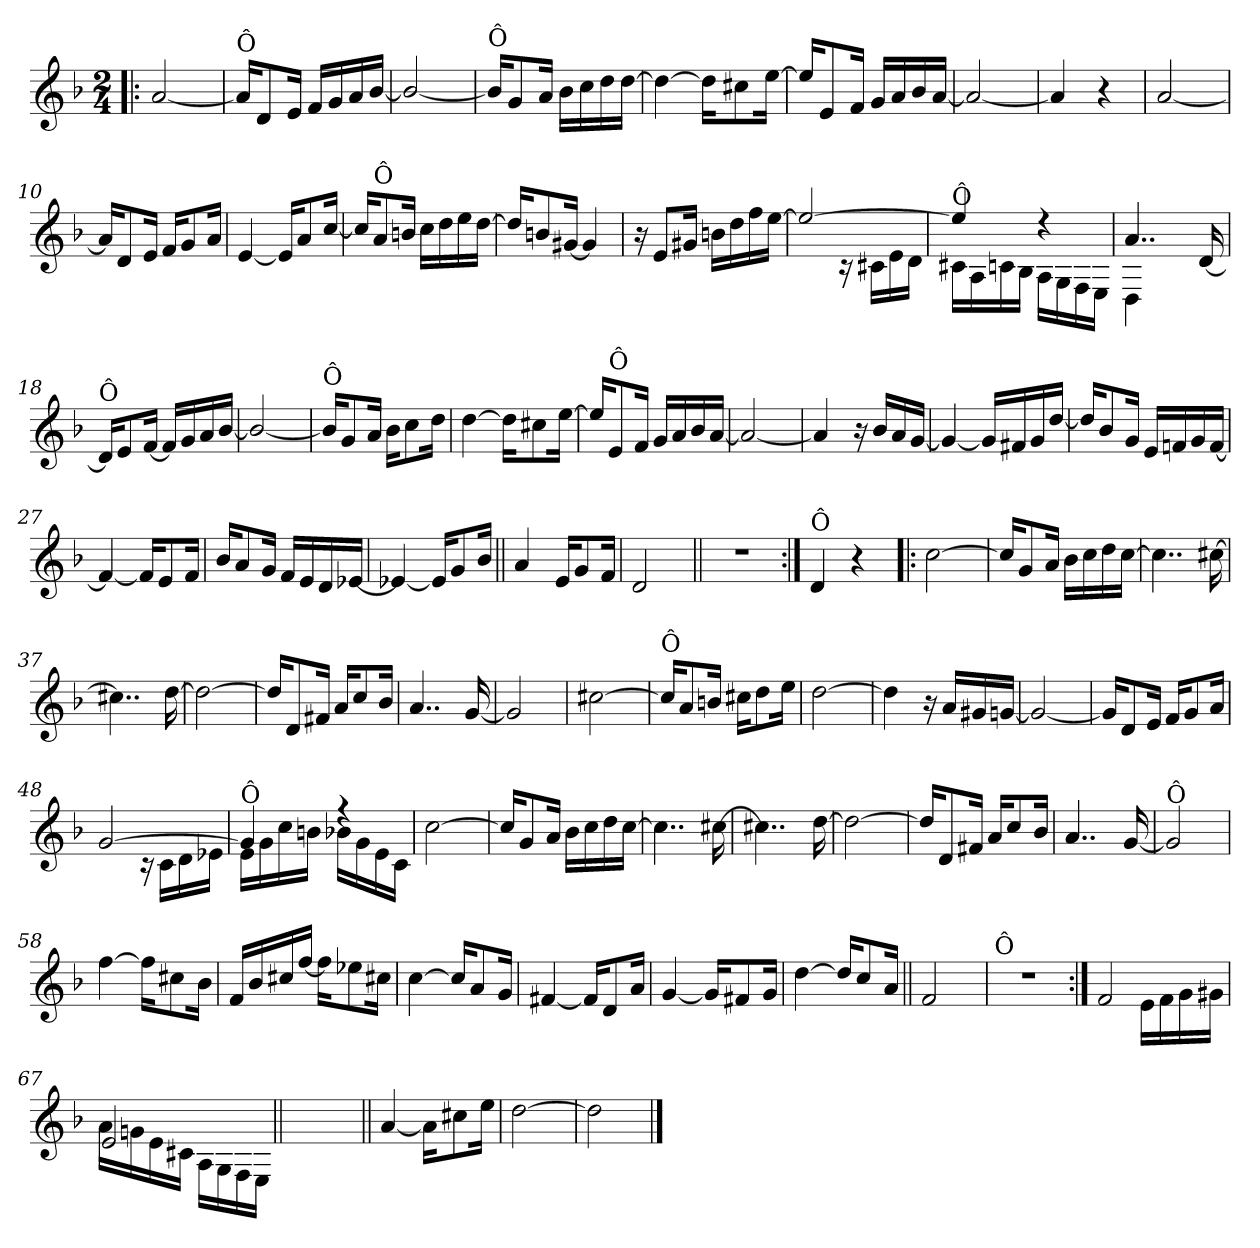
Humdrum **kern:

**kern
*part1
*staff1
*clefG2
*k[b-]
*F:
*M2/4
=1!|:
[2a/
=2
!LO:TX:a:t=Ô
16a/KL]
8d/
16e/Jk
16f/LL
16g/
16a/
[16b-/JJ
=3
2b-/_
=4
!LO:TX:a:t=Ô
16b-/KL]
8g/
16a/Jk
16b-\LL
16cc\
16dd\
[16dd\JJ
=5
4dd\_
16dd\KL]
8cc#X\
[16ee\Jk
!!LO:LB:g=z
=6
16ee/KL]
8e/
16f/Jk
16g/LL
16a/
16b-/
[16a/JJ
=7
2a/_
=8
4a/]
4r
=9
[2a/
=10
16a/KL]
8d/
16e/Jk
16f/KL
8g/
16a/Jk
=11
[4e/
16e/KL]
8a/
[16cc/Jk
!!LO:LB:g=z
=12
16cc/KL]
!LO:TX:a:t=Ô
8a/
16bn/Jk
16cc\LL
16dd\
16ee\
[16dd\JJ
=13
16dd/KL]
8bn/
[16g#X/Jk
4g#/]
=14
16r
8e/L
16g#X/Jk
16bn\LL
16dd\
16ff\
[16ee\JJ
=15
*^
2ee/_	4ryy
.	16rc
.	16c#X!\LL
.	16e!\
.	16d!\JJ
=16	=16
!LO:TX:a:t=Ô	!
4ee/]	16c#X!\LL
.	16A!\
.	16cn!\
.	16B-!\JJ
4rdd	16A!\LL
.	16G!\
.	16F!\
.	16E!\JJ
=17	=17
4..a/	4D!\
.	4ryy
[>16d/	.
*v	*v
!!LO:LB:g=z
=18
!LO:TX:a:t=Ô
16d/KL]
8e/
[16f/Jk
16f/LL]
16g/
16a/
[16b-/JJ
=19
2b-/_
=20
!LO:TX:a:t=Ô
16b-/KL]
8g/
16a/Jk
16b-\KL
8cc\
16dd\Jk
=21
[4dd\
16dd\KL]
8cc#X\
[16ee\Jk
=22
16ee/KL]
!LO:TX:a:t=Ô
8e/
16f/Jk
16g/LL
16a/
16b-/
[16a/JJ
=23
2a/_
!!LO:LB:g=z
=24
4a/]
16r
16b-/LL
16a/
[16g/JJ
=25
4g/_
16g/LL]
16f#X/
16g/
[16dd/JJ
=26
16dd/KL]
8b-/
16g/Jk
16e/LL
16fn/
16g/
[16f/JJ
=27
4f/_
16f/KL]
8e/
16f/Jk
=28
16b-/KL
8a/
16g/Jk
16f/LL
16e/
16d/
[16e-X/JJ
=29
4e-X/_
16e-/KL]
8g/
16b-/Jk
!!LO:LB:g=z
=30||
4a/
16e/KL
8g/
16f/Jk
=31
2d/
=32||
2r
=33:|!
!LO:TX:a:t=Ô
4d/
4r
=34!|:
[2cc\
=35
16cc/KL]
8g/
16a/Jk
16b-\LL
16cc\
16dd\
[16cc\JJ
!!LO:LB:g=z
=36
4..cc\]
[16cc#X\
=37
4..cc#X\]
[16dd\
=38
2dd\_
=39
16dd/KL]
8d/
16f#X/Jk
16a/KL
8cc/
16b-/Jk
=40
4..a/
[16g/
=41
2g/]
!!LO:LB:g=z
=42
[2cc#X\
=43
!LO:TX:a:t=Ô
16cc#/KL]
8a/
16bn/Jk
16cc#X\KL
8dd\
16ee\Jk
=44
[2dd\
=45
4dd\]
16r
16a/LL
16g#X/
[16gn/JJ
=46
2g/_
=47
16g/KL]
8d/
16e/Jk
16f/KL
8g/
16a/Jk
!!LO:LB:g=z
=48
*^
[>2g/	4ryy
.	16rc
.	16c!\LL
.	16d!\
.	16e-X!\JJ
=49	=49
!LO:TX:a:t=Ô	!
4g/]	16e!\LL
.	16g!\
.	16cc!\
.	16bn!\JJ
4rff	16b-X!\LL
.	16g!\
.	16e!\
.	16c!\JJ
*v	*v
=50
[2cc\
=51
16cc/KL]
8g/
16a/Jk
16b-\LL
16cc\
16dd\
[16cc\JJ
=52
4..cc\]
[16cc#X\
=53
4..cc#X\]
[16dd\
!!LO:LB:g=z
=54
2dd\_
=55
16dd/KL]
8d/
16f#X/Jk
16a/KL
8cc/
16b-/Jk
=56
4..a/
[16g/
=57
!LO:TX:a:t=Ô
2g/]
=58
[4ff\
16ff\KL]
8cc#X\
16b-\Jk
=59
16f/LL
16b-/
16cc#X/
[16ff/JJ
16ff\KL]
8ee-X\
16cc#X\Jk
!!LO:LB:g=z
=60
[4cc\
16cc/KL]
8a/
16g/Jk
=61
[4f#X/
16f#/KL]
8d/
16a/Jk
=62
[4g/
16g/KL]
8f#X/
16g/Jk
=63
[4dd\
16dd/KL]
8cc/
16a/Jk
=64||
2f/
=65
!LO:TX:a:t=Ô
2r
!!LO:LB:g=z
=66:|!
*^
2f/	4ryy
.	16e!\LL
.	16f!\
.	16g!\
.	16g#X!\JJ
=67	=67
2e/	16a!\LL
.	16gn!\
.	16e!\
.	16c#X!\JJ
.	16A!\LL
.	16G!\
.	16F!\
.	16E!\JJ
*v	*v
=67X671||
2ryy
=68||
[4a/
16a\KL]
8cc#X\
16ee\Jk
=69
[2dd\
=70
2dd\]
==
*-
